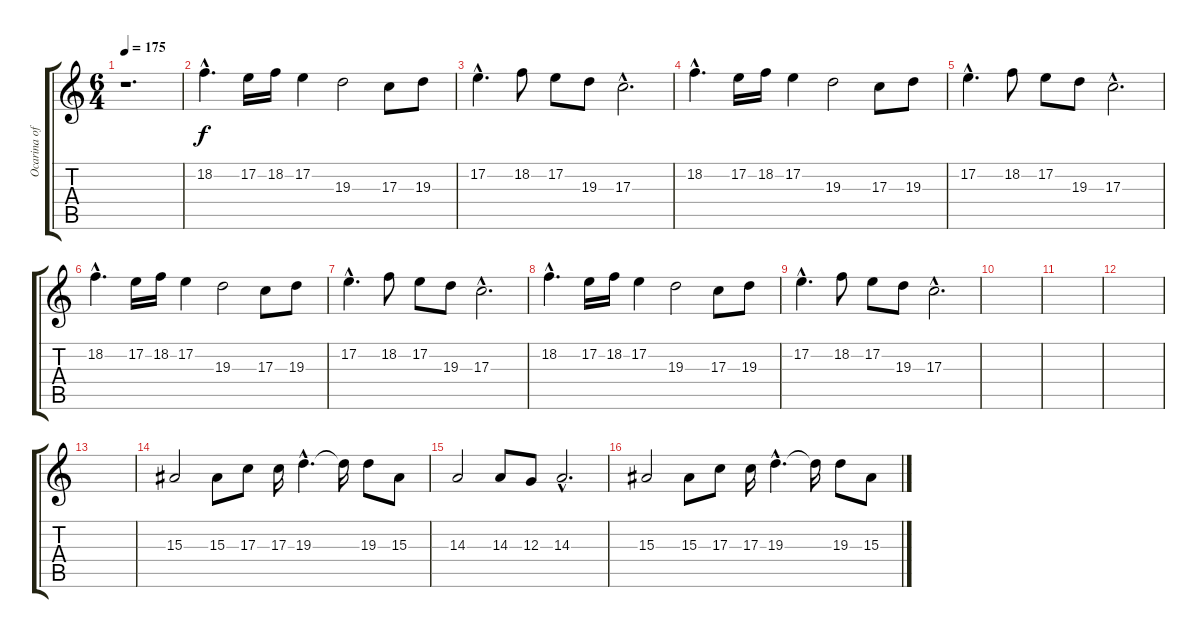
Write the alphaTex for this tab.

\track ("Ocarina of Time :)" "Ocarina of") {instrument ocarina}
\staff {score tabs}
\tuning (E4 B3 G3 D3 A2 E2) {hide}
\ts (6 4)
\tempo 175
\clef g2
\ks c
r.1{d dy f} |
18.2{hac}.4{d} 17.2.16 18.2.16 17.2.4 19.3.2 17.3.8 19.3.8 |
17.2{hac}.4{d} 18.2.8 17.2.8 19.3.8 17.3{hac}.2{d} |
18.2{hac}.4{d} 17.2.16 18.2.16 17.2.4 19.3.2 17.3.8 19.3.8 |
17.2{hac}.4{d} 18.2.8 17.2.8 19.3.8 17.3{hac}.2{d} |
\section ("" "")
18.2{hac}.4{d} 17.2.16 18.2.16 17.2.4 19.3.2 17.3.8 19.3.8 |
17.2{hac}.4{d} 18.2.8 17.2.8 19.3.8 17.3{hac}.2{d} |
18.2{hac}.4{d} 17.2.16 18.2.16 17.2.4 19.3.2 17.3.8 19.3.8 |
17.2{hac}.4{d} 18.2.8 17.2.8 19.3.8 17.3{hac}.2{d} |
\section ("" "")
|
|
|
|
\section ("" "")
15.3.2 15.3.8 17.3.8 17.3.16 19.3{hac}.4{d} 19.3{t}.16 19.3.8 15.3.8 |
14.3.2 14.3.8 12.3.8 14.3{hac}.2{d} |
15.3.2 15.3.8 17.3.8 17.3.16 19.3{hac}.4{d} 19.3{t}.16 19.3.8 15.3.8
